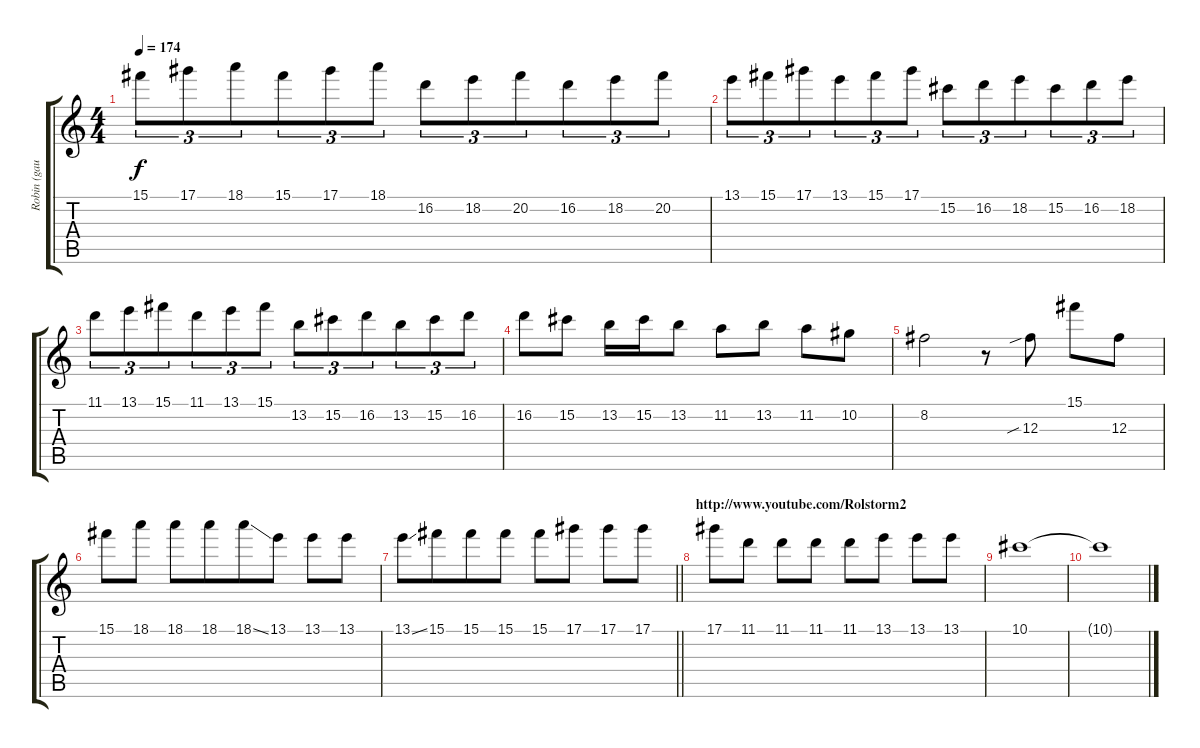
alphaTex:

\track ("Robin (gauche)" "Robin (gau") {solo instrument distortionguitar}
\staff {score tabs}
\tuning (Eb4 Bb3 Gb3 Db3 Ab2 Db2) {hide}
\ts (4 4)
\tempo 174
\clef g2
\ks c
15.1.8{tu (3 2) dy f beam merge} 17.1.8{tu (3 2)} 18.1.8{tu (3 2) beam merge} 15.1.8{tu (3 2)} 17.1.8{tu (3 2) beam merge} 18.1.8{tu (3 2)} 16.2.8{tu (3 2) beam merge} 18.2.8{tu (3 2)} 20.2.8{tu (3 2) beam merge} 16.2.8{tu (3 2) beam merge} 18.2.8{tu (3 2)} 20.2.8{tu (3 2)} |
13.1.8{tu (3 2) beam merge} 15.1.8{tu (3 2)} 17.1.8{tu (3 2) beam merge} 13.1.8{tu (3 2)} 15.1.8{tu (3 2) beam merge} 17.1.8{tu (3 2)} 15.2.8{tu (3 2) beam merge} 16.2.8{tu (3 2)} 18.2.8{tu (3 2) beam merge} 15.2.8{tu (3 2) beam merge} 16.2.8{tu (3 2)} 18.2.8{tu (3 2)} |
11.1.8{tu (3 2) beam merge} 13.1.8{tu (3 2)} 15.1.8{tu (3 2) beam merge} 11.1.8{tu (3 2)} 13.1.8{tu (3 2) beam merge} 15.1.8{tu (3 2)} 13.2.8{tu (3 2) beam merge} 15.2.8{tu (3 2)} 16.2.8{tu (3 2) beam merge} 13.2.8{tu (3 2) beam merge} 15.2.8{tu (3 2)} 16.2.8{tu (3 2)} |
16.2.8{beam merge} 15.2.8 13.2.16{beam merge} 15.2.16{beam merge} 13.2.8 11.2.8{beam merge} 13.2.8 11.2.8 10.2.8 |
8.2.2 r.8 12.3{sib}.8 15.1.8{beam merge} 12.3.8 |
15.1.8 18.1.8 18.1.8{beam merge} 18.1.8{beam merge} 18.1{ss}.8 13.1.8 13.1.8 13.1.8 |
\barLineRight lightlight
13.1{ss}.8 15.1.8{beam merge} 15.1.8{beam merge} 15.1.8 15.1.8{beam merge} 17.1.8 17.1.8{beam merge} 17.1.8 |
\section ("" "http://www.youtube.com/Rolstorm2")
17.1.8{beam merge} 11.1.8 11.1.8 11.1.8 11.1.8 13.1.8 13.1.8 13.1.8 |
10.1.1 |
10.1{t}.1
